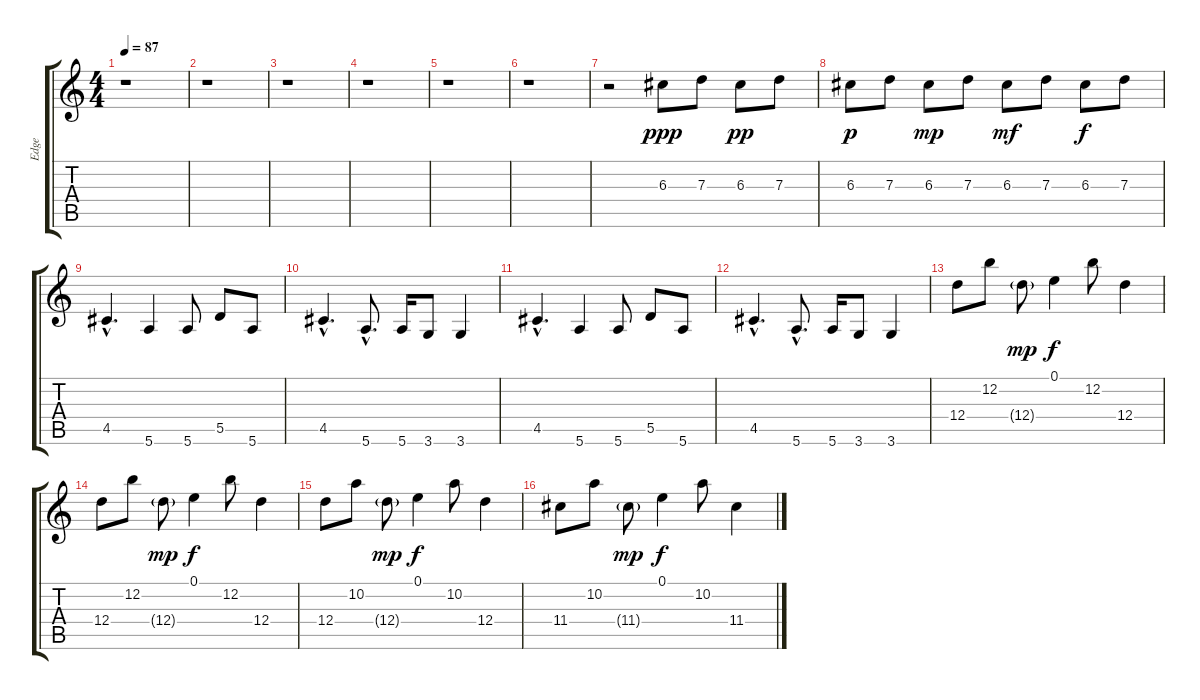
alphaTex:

\track ("Edge" "Edge") {instrument acousticguitarsteel}
\staff {score tabs}
\tuning (E4 B3 G3 D3 A2 E2) {hide}
\ts (4 4)
\tempo 87
\clef g2
\ks c
r.1{dy f} |
r.1 |
r.1 |
r.1 |
r.1 |
r.1 |
r.2 6.3.8{dy ppp} 7.3.8 6.3.8{dy pp} 7.3.8 |
6.3.8{dy p} 7.3.8 6.3.8{dy mp} 7.3.8 6.3.8{dy mf} 7.3.8 6.3.8{dy f} 7.3.8 |
4.5{hac}.4{d} 5.6.4 5.6.8 5.5.8 5.6.8 |
4.5{hac}.4{d} 5.6{hac}.8{d} 5.6.16 3.6.8 3.6.4 |
4.5{hac}.4{d} 5.6.4 5.6.8 5.5.8 5.6.8 |
4.5{hac}.4{d} 5.6{hac}.8{d} 5.6.16 3.6.8 3.6.4 |
12.4.8 12.2.8 12.4{g}.8{dy mp} 0.1.4{dy f} 12.2.8 12.4.4 |
12.4.8 12.2.8 12.4{g}.8{dy mp} 0.1.4{dy f} 12.2.8 12.4.4 |
12.4.8 10.2.8 12.4{g}.8{dy mp} 0.1.4{dy f} 10.2.8 12.4.4 |
11.4.8 10.2.8 11.4{g}.8{dy mp} 0.1.4{dy f} 10.2.8 11.4.4
